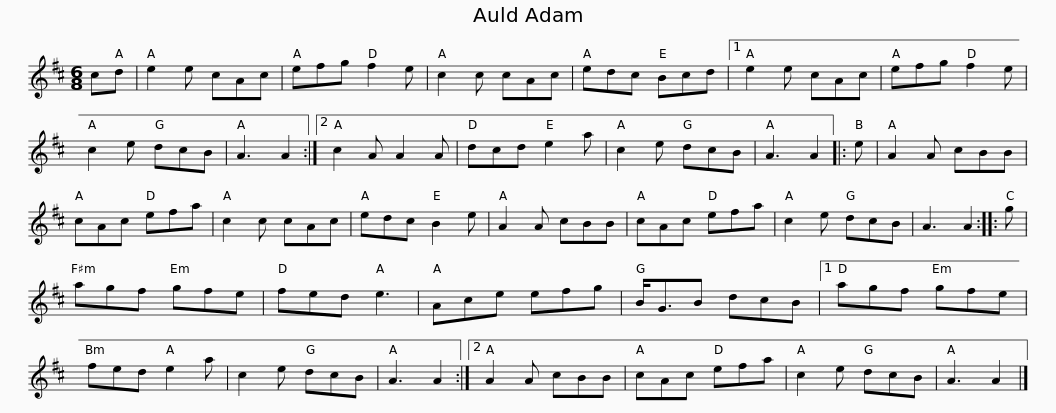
X:1
L:1/8
M:6/8
I:linebreak $
K:D
V:1 treble
V:1
 cd | e2 e cAc | efg f2 e | c2 c cAc | edc Bcd |1 %5
 e2 e cAc | efg f2 e | c2 e dcB | A3 A2 :|2$ c2 A A2 A | %10
 dcd e2 a | c2 e dcB | A3 A2 |: e | A2 A cBB | %15
 cAc efa | c2 c cAc | edc B2 e |$ A2 A cBB | cAc efa | %20
 c2 e dcB | A3 A2 :: g | agf gfe | fed e3 | %25
 Ace efg |$ B<GB dcB |1 agf gfe | fed e2 a | c2 e dcB | %30
 A3 A2 :|2 A2 A cBB | cAc efa | c2 e dcB |$ A3 A2 |] %35
